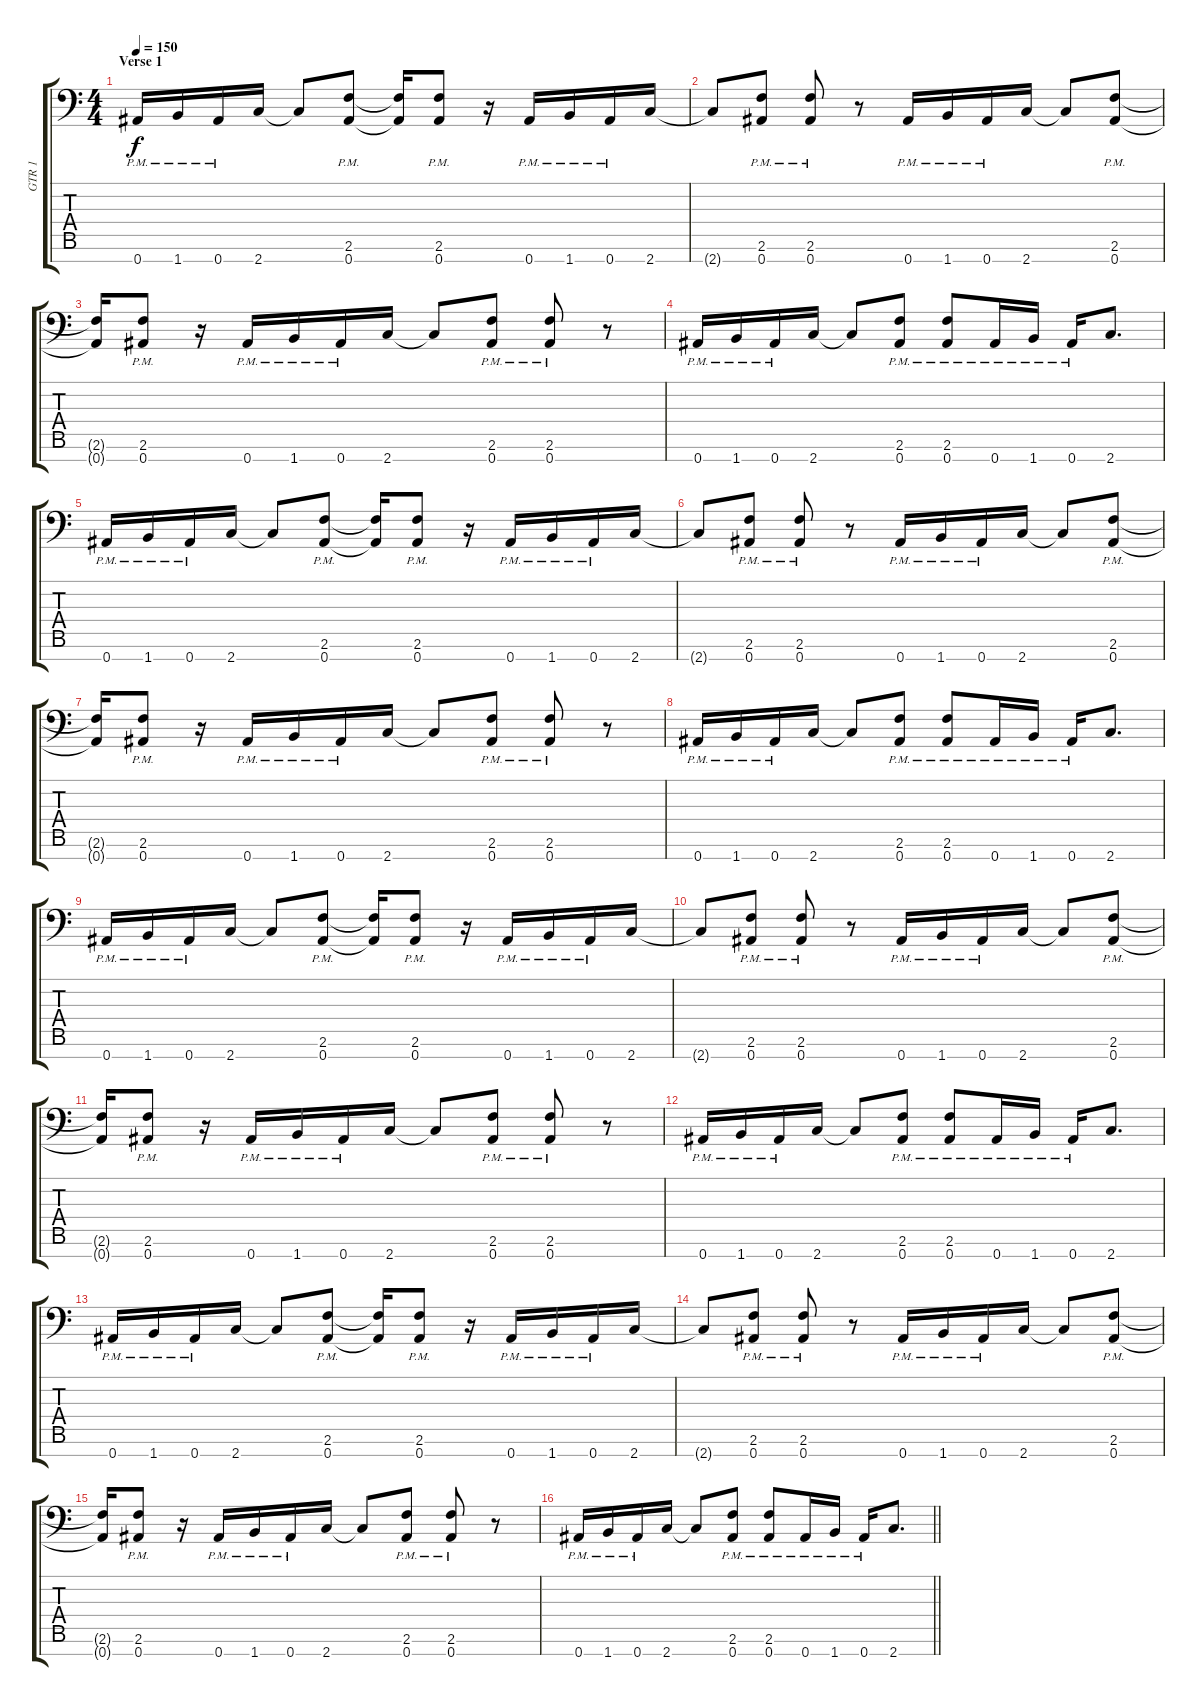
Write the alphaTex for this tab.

\track ("GTR 1" "GTR 1") {instrument distortionguitar}
\staff {score tabs}
\tuning (Eb4 Bb3 Gb3 Db3 Ab2 Eb2 Bb1) {hide}
\ts (4 4)
\section ("" "Verse 1")
\tempo 150
\clef f4
\ks c
0.7{pm}.16{dy f} 1.7{pm}.16 0.7{pm}.16 2.7.16 2.7{t}.8 (2.6{pm} 0.7{pm}).8 (2.6{t} 0.7{t}).16 (2.6{pm} 0.7{pm}).8 r.16 0.7{pm}.16 1.7{pm}.16 0.7{pm}.16 2.7.16 |
2.7{t}.8 (2.6{pm} 0.7{pm}).8 (2.6{pm} 0.7{pm}).8 r.8 0.7{pm}.16 1.7{pm}.16 0.7{pm}.16 2.7.16 2.7{t}.8 (2.6{pm} 0.7{pm}).8 |
(2.6{t} 0.7{t}).16 (2.6{pm} 0.7{pm}).8 r.16 0.7{pm}.16 1.7{pm}.16 0.7{pm}.16 2.7.16 2.7{t}.8 (2.6{pm} 0.7{pm}).8 (2.6{pm} 0.7{pm}).8 r.8 |
0.7{pm}.16 1.7{pm}.16 0.7{pm}.16 2.7.16 2.7{t}.8 (2.6{pm} 0.7{pm}).8 (2.6{pm} 0.7{pm}).8 0.7{pm}.16 1.7{pm}.16 0.7{pm}.16 2.7.8{d} |
0.7{pm}.16 1.7{pm}.16 0.7{pm}.16 2.7.16 2.7{t}.8 (2.6{pm} 0.7{pm}).8 (2.6{t} 0.7{t}).16 (2.6{pm} 0.7{pm}).8 r.16 0.7{pm}.16 1.7{pm}.16 0.7{pm}.16 2.7.16 |
2.7{t}.8 (2.6{pm} 0.7{pm}).8 (2.6{pm} 0.7{pm}).8 r.8 0.7{pm}.16 1.7{pm}.16 0.7{pm}.16 2.7.16 2.7{t}.8 (2.6{pm} 0.7{pm}).8 |
(2.6{t} 0.7{t}).16 (2.6{pm} 0.7{pm}).8 r.16 0.7{pm}.16 1.7{pm}.16 0.7{pm}.16 2.7.16 2.7{t}.8 (2.6{pm} 0.7{pm}).8 (2.6{pm} 0.7{pm}).8 r.8 |
0.7{pm}.16 1.7{pm}.16 0.7{pm}.16 2.7.16 2.7{t}.8 (2.6{pm} 0.7{pm}).8 (2.6{pm} 0.7{pm}).8 0.7{pm}.16 1.7{pm}.16 0.7{pm}.16 2.7.8{d} |
0.7{pm}.16 1.7{pm}.16 0.7{pm}.16 2.7.16 2.7{t}.8 (2.6{pm} 0.7{pm}).8 (2.6{t} 0.7{t}).16 (2.6{pm} 0.7{pm}).8 r.16 0.7{pm}.16 1.7{pm}.16 0.7{pm}.16 2.7.16 |
2.7{t}.8 (2.6{pm} 0.7{pm}).8 (2.6{pm} 0.7{pm}).8 r.8 0.7{pm}.16 1.7{pm}.16 0.7{pm}.16 2.7.16 2.7{t}.8 (2.6{pm} 0.7{pm}).8 |
(2.6{t} 0.7{t}).16 (2.6{pm} 0.7{pm}).8 r.16 0.7{pm}.16 1.7{pm}.16 0.7{pm}.16 2.7.16 2.7{t}.8 (2.6{pm} 0.7{pm}).8 (2.6{pm} 0.7{pm}).8 r.8 |
0.7{pm}.16 1.7{pm}.16 0.7{pm}.16 2.7.16 2.7{t}.8 (2.6{pm} 0.7{pm}).8 (2.6{pm} 0.7{pm}).8 0.7{pm}.16 1.7{pm}.16 0.7{pm}.16 2.7.8{d} |
0.7{pm}.16 1.7{pm}.16 0.7{pm}.16 2.7.16 2.7{t}.8 (2.6{pm} 0.7{pm}).8 (2.6{t} 0.7{t}).16 (2.6{pm} 0.7{pm}).8 r.16 0.7{pm}.16 1.7{pm}.16 0.7{pm}.16 2.7.16 |
2.7{t}.8 (2.6{pm} 0.7{pm}).8 (2.6{pm} 0.7{pm}).8 r.8 0.7{pm}.16 1.7{pm}.16 0.7{pm}.16 2.7.16 2.7{t}.8 (2.6{pm} 0.7{pm}).8 |
(2.6{t} 0.7{t}).16 (2.6{pm} 0.7{pm}).8 r.16 0.7{pm}.16 1.7{pm}.16 0.7{pm}.16 2.7.16 2.7{t}.8 (2.6{pm} 0.7{pm}).8 (2.6{pm} 0.7{pm}).8 r.8 |
\barLineRight lightlight
0.7{pm}.16 1.7{pm}.16 0.7{pm}.16 2.7.16 2.7{t}.8 (2.6{pm} 0.7{pm}).8 (2.6{pm} 0.7{pm}).8 0.7{pm}.16 1.7{pm}.16 0.7{pm}.16 2.7.8{d}
